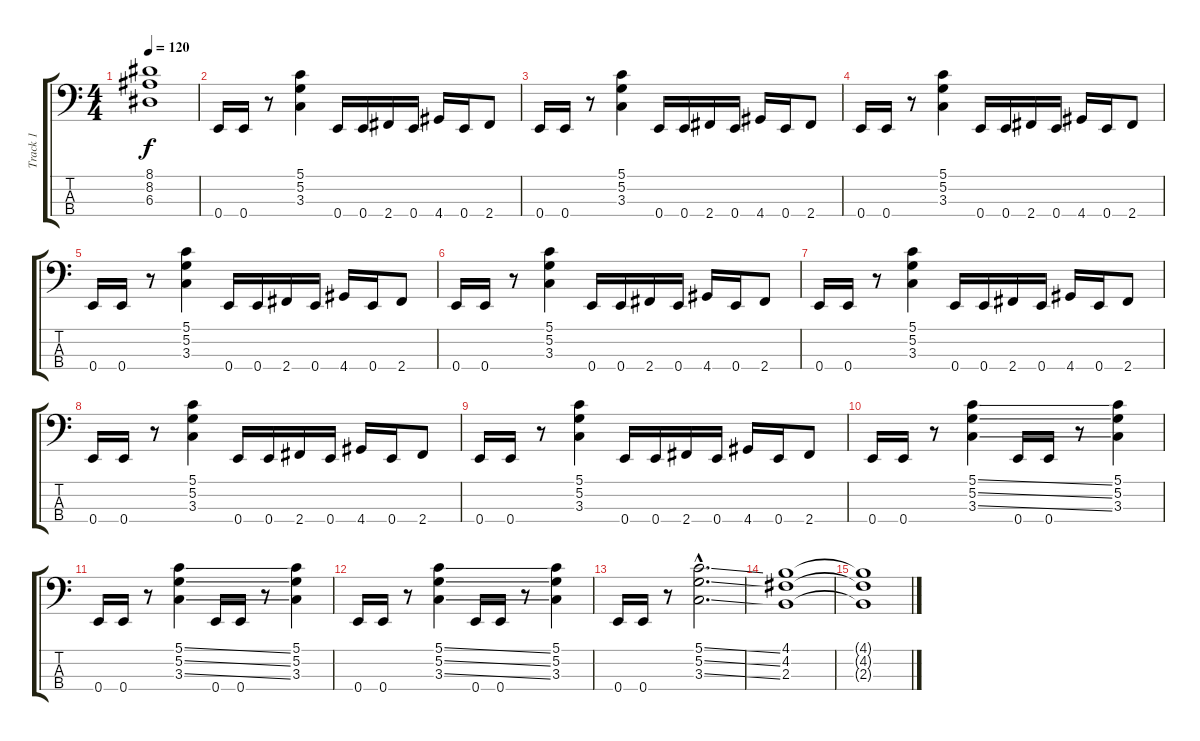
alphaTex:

\track ("Track 1" "Track 1") {instrument slapbass1}
\staff {score tabs}
\tuning (G2 D2 A1 E1) {hide}
\ts (4 4)
\tempo 120
\clef f4
\ks c
(8.1 8.2 6.3).1{dy f} |
0.4.16 0.4.16 r.8 (5.1 5.2 3.3).4 0.4.16 0.4.16 2.4.16 0.4.16 4.4.16 0.4.16 2.4.8 |
0.4.16 0.4.16 r.8 (5.1 5.2 3.3).4 0.4.16 0.4.16 2.4.16 0.4.16 4.4.16 0.4.16 2.4.8 |
0.4.16 0.4.16 r.8 (5.1 5.2 3.3).4 0.4.16 0.4.16 2.4.16 0.4.16 4.4.16 0.4.16 2.4.8 |
0.4.16 0.4.16 r.8 (5.1 5.2 3.3).4 0.4.16 0.4.16 2.4.16 0.4.16 4.4.16 0.4.16 2.4.8 |
0.4.16 0.4.16 r.8 (5.1 5.2 3.3).4 0.4.16 0.4.16 2.4.16 0.4.16 4.4.16 0.4.16 2.4.8 |
0.4.16 0.4.16 r.8 (5.1 5.2 3.3).4 0.4.16 0.4.16 2.4.16 0.4.16 4.4.16 0.4.16 2.4.8 |
0.4.16 0.4.16 r.8 (5.1 5.2 3.3).4 0.4.16 0.4.16 2.4.16 0.4.16 4.4.16 0.4.16 2.4.8 |
0.4.16 0.4.16 r.8 (5.1 5.2 3.3).4 0.4.16 0.4.16 2.4.16 0.4.16 4.4.16 0.4.16 2.4.8 |
0.4.16 0.4.16 r.8 (5.1{ss} 5.2{ss} 3.3{ss}).4 0.4.16 0.4.16 r.8 (5.1 5.2 3.3).4 |
0.4.16 0.4.16 r.8 (5.1{ss} 5.2{ss} 3.3{ss}).4 0.4.16 0.4.16 r.8 (5.1 5.2 3.3).4 |
0.4.16 0.4.16 r.8 (5.1{ss} 5.2{ss} 3.3{ss}).4 0.4.16 0.4.16 r.8 (5.1 5.2 3.3).4 |
0.4.16 0.4.16 r.8 (5.1{ss hac} 5.2{ss hac} 3.3{ss hac}).2{d} |
(4.1 4.2 2.3).1 |
(4.1{t} 4.2{t} 2.3{t}).1
